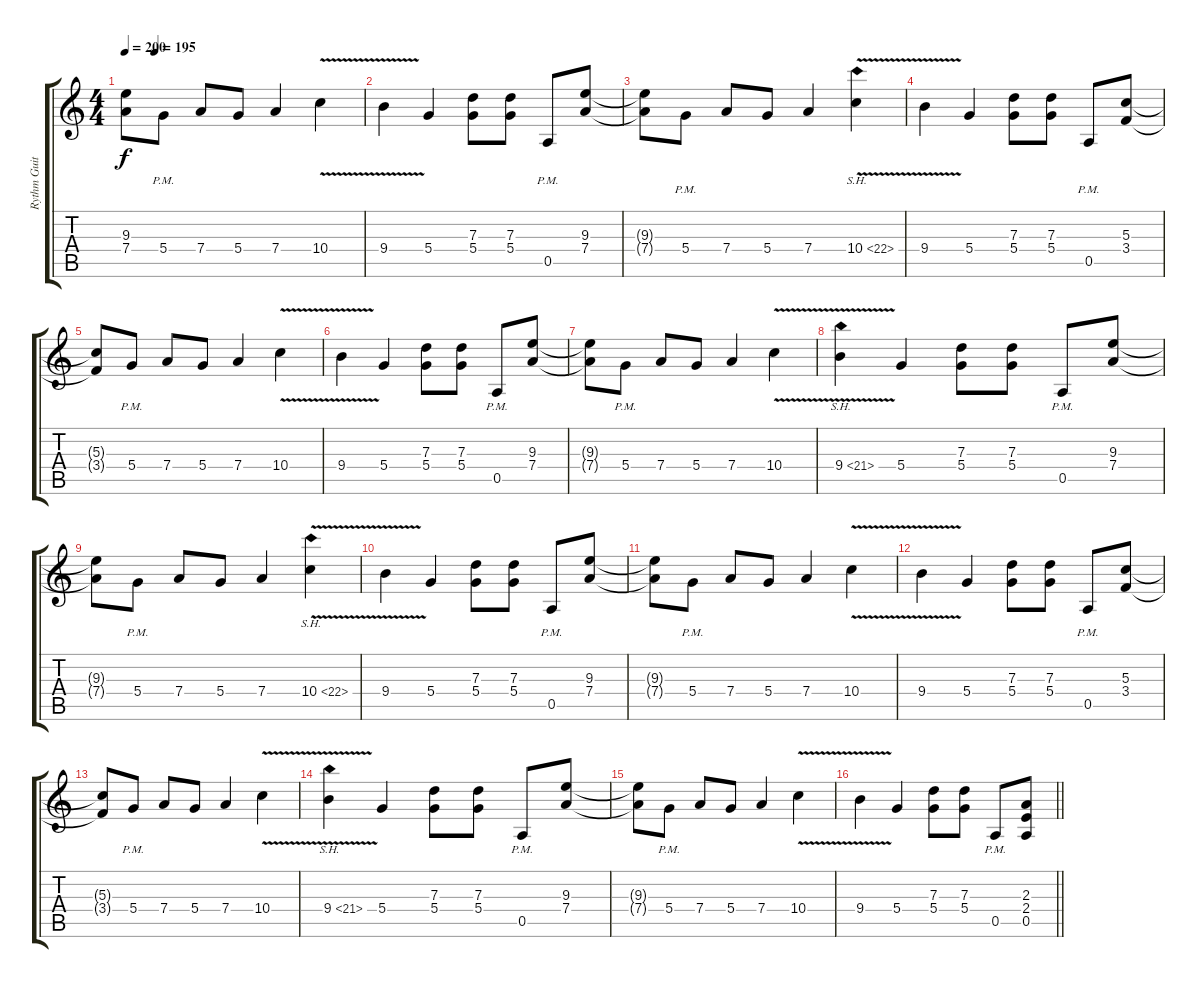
\track ("Rythm Guitar" "Rythm Guit") {instrument distortionguitar}
\staff {score tabs}
\tuning (E4 B3 G3 D3 A2 E2) {hide}
\ts (4 4)
\section ("" "")
\tempo 200
\tempo (195 0.125)
\clef g2
\ks c
(9.3{t} 7.4{t}).8{dy f} 5.4{pm}.8 7.4.8 5.4.8 7.4.4 10.4{v}.4 |
9.4{v}.4 5.4.4 (7.3 5.4).8 (7.3 5.4).8 0.5{pm}.8 (9.3 7.4).8 |
(9.3{t} 7.4{t}).8 5.4{pm}.8 7.4.8 5.4.8 7.4.4 10.4{sh 12 v}.4 |
9.4{v}.4 5.4.4 (7.3 5.4).8 (7.3 5.4).8 0.5{pm}.8 (5.3 3.4).8 |
(5.3{t} 3.4{t}).8 5.4{pm}.8 7.4.8 5.4.8 7.4.4 10.4{v}.4 |
9.4{v}.4 5.4.4 (7.3 5.4).8 (7.3 5.4).8 0.5{pm}.8 (9.3 7.4).8 |
(9.3{t} 7.4{t}).8 5.4{pm}.8 7.4.8 5.4.8 7.4.4 10.4{v}.4 |
9.4{sh 12 v}.4 5.4.4 (7.3 5.4).8 (7.3 5.4).8 0.5{pm}.8 (9.3 7.4).8 |
(9.3{t} 7.4{t}).8 5.4{pm}.8 7.4.8 5.4.8 7.4.4 10.4{sh 12 v}.4 |
9.4{v}.4 5.4.4 (7.3 5.4).8 (7.3 5.4).8 0.5{pm}.8 (9.3 7.4).8 |
(9.3{t} 7.4{t}).8 5.4{pm}.8 7.4.8 5.4.8 7.4.4 10.4{v}.4 |
9.4{v}.4 5.4.4 (7.3 5.4).8 (7.3 5.4).8 0.5{pm}.8 (5.3 3.4).8 |
(5.3{t} 3.4{t}).8 5.4{pm}.8 7.4.8 5.4.8 7.4.4 10.4{v}.4 |
9.4{sh 12 v}.4 5.4.4 (7.3 5.4).8 (7.3 5.4).8 0.5{pm}.8 (9.3 7.4).8 |
(9.3{t} 7.4{t}).8 5.4{pm}.8 7.4.8 5.4.8 7.4.4 10.4{v}.4 |
\barLineRight lightlight
9.4{v}.4 5.4.4 (7.3 5.4).8 (7.3 5.4).8 0.5{pm}.8 (2.3 2.4 0.5).8
